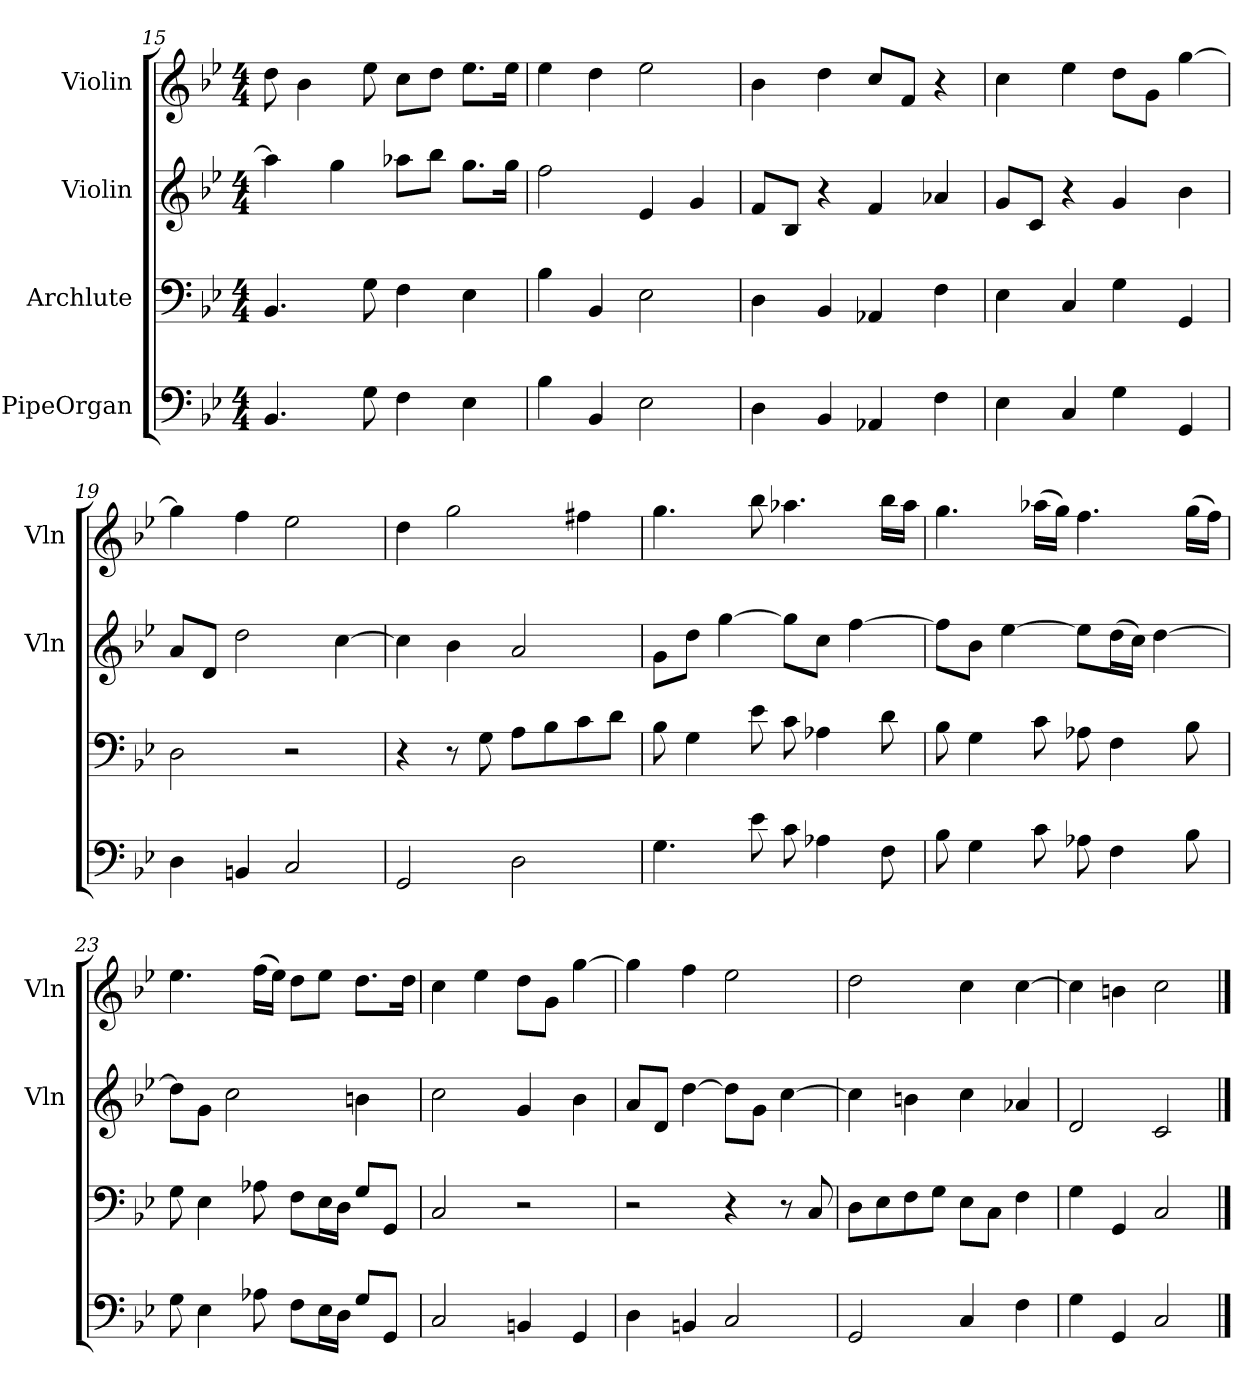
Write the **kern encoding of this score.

**kern	**kern	**kern	**kern
*part4	*part3	*part2	*part1
*staff4	*staff3	*staff2	*staff1
*I"PipeOrgan	*I"Archlute	*I"Violin	*I"Violin
*	*	*I'Vln	*I'Vln
*clefF4	*clefF4	*clefG2	*clefG2
*k[b-e-]	*k[b-e-]	*k[b-e-]	*k[b-e-]
*M4/4	*M4/4	*M4/4	*M4/4
=15	=15	=15	=15
4.BB-/	4.BB-/	4aa-\]	8dd\
.	.	.	4b-\
.	.	4gg\	.
8G\	8G\	.	8ee-\
4F\	4F\	8aa-X\L	8cc\L
.	.	8bb-\J	8dd\J
4E-\	4E-\	8.gg\L	8.ee-\L
.	.	16gg\Jk	16ee-\Jk
=16	=16	=16	=16
4B-\	4B-\	2ff\	4ee-\
4BB-/	4BB-/	.	4dd\
2E-\	2E-\	4e-/	2ee-\
.	.	4g/	.
=17	=17	=17	=17
4D\	4D\	8f/L	4b-\
.	.	8B-/J	.
4BB-/	4BB-/	4r	4dd\
4AA-X/	4AA-X/	4f/	8cc/L
.	.	.	8f/J
4F\	4F\	4a-X/	4r
=18	=18	=18	=18
4E-\	4E-\	8g/L	4cc\
.	.	8c/J	.
4C/	4C/	4r	4ee-\
4G\	4G\	4g/	8dd\L
.	.	.	8g\J
4GG/	4GG/	4b-\	[4gg\
=19	=19	=19	=19
4D\	2D\	8a/L	4gg\]
.	.	8d/J	.
4BBn/	.	2dd\	4ff\
2C/	2r	.	2ee-\
.	.	[4cc\	.
=20	=20	=20	=20
2GG/	4r	4cc\]	4dd\
.	8r	4b-\	2gg\
.	8G\	.	.
2D\	8A\L	2a/	.
.	8B-\	.	.
.	8c\	.	4ff#X\
.	8d\J	.	.
=21	=21	=21	=21
4.G\	8B-\	8g\L	4.gg\
.	4G\	8dd\J	.
.	.	[4gg\	.
8e-\	8e-\	.	8bb-\
8c\	8c\	8gg\L]	4.aa-X\
4A-X\	4A-X\	8cc\J	.
.	.	[4ff\	.
8F\	8d\	.	16bb-\LL
.	.	.	16aa-\JJ
=22	=22	=22	=22
8B-\	8B-\	8ff\L]	4.gg\
4G\	4G\	8b-\J	.
.	.	[4ee-\	.
8c\	8c\	.	(16aa-X\LL
.	.	.	16gg\JJ)
8A-X\	8A-X\	8ee-\L]	4.ff\
4F\	4F\	(16dd\L	.
.	.	16cc\JJ)	.
.	.	[4dd\	.
8B-\	8B-\	.	(16gg\LL
.	.	.	16ff\JJ)
=23	=23	=23	=23
8G\	8G\	8dd\L]	4.ee-\
4E-\	4E-\	8g\J	.
.	.	2cc\	.
8A-X\	8A-X\	.	(16ff\LL
.	.	.	16ee-\JJ)
8F\L	8F\L	.	8dd\L
16E-\L	16E-\L	.	8ee-\J
16D\JJ	16D\JJ	.	.
8G/L	8G/L	4bn\	8.dd\L
8GG/J	8GG/J	.	.
.	.	.	16dd\Jk
=24	=24	=24	=24
2C/	2C/	2cc\	4cc\
.	.	.	4ee-\
4BBn/	2r	4g/	8dd\L
.	.	.	8g\J
4GG/	.	4b-\	[4gg\
=25	=25	=25	=25
4D\	2r	8a/L	4gg\]
.	.	8d/J	.
4BBn/	.	[4dd\	4ff\
2C/	4r	8dd\L]	2ee-\
.	.	8g\J	.
.	8r	[4cc\	.
.	8C/	.	.
=26	=26	=26	=26
2GG/	8D\L	4cc\]	2dd\
.	8E-\	.	.
.	8F\	4bn\	.
.	8G\J	.	.
*	*	*	*MM32
4C/	8E-\L	4cc\	4cc\
.	8C\J	.	.
4F\	4F\	4a-X/	[4cc\
=27	=27	=27	=27
4G\	4G\	2d/	4cc\]
4GG/	4GG/	.	4bn\
2C/	2C/	2c/	2cc\
==	==	==	==
*-	*-	*-	*-
